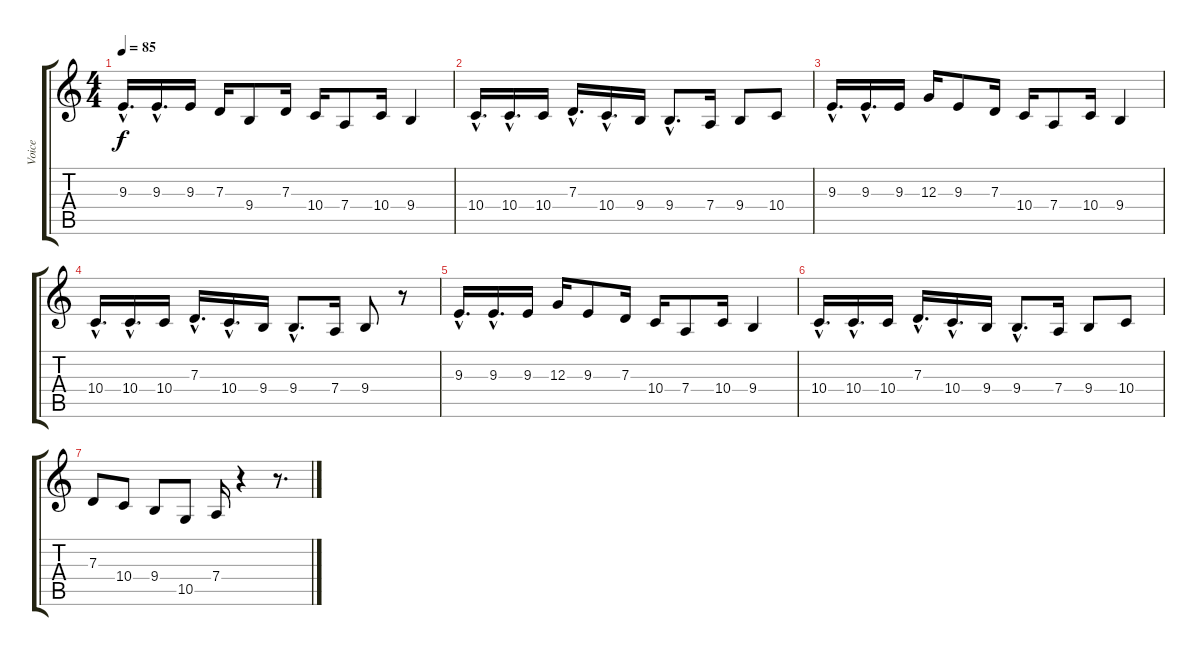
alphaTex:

\track ("Voice" "Voice") {instrument choiraahs}
\staff {score tabs}
\tuning (E4 B3 G3 D3 A2 E2) {hide}
\ts (4 4)
\tempo 85
\clef g2
\ks c
9.3{hac}.16{d dy f} 9.3{hac}.16{d} 9.3.16 7.3.16 9.4.8 7.3.16 10.4.16 7.4.8 10.4.16 9.4.4 |
10.4{hac}.16{d} 10.4{hac}.16{d} 10.4.16 7.3{hac}.16{d} 10.4{hac}.16{d} 9.4.16 9.4{hac}.8{d} 7.4.16 9.4.8 10.4.8 |
9.3{hac}.16{d} 9.3{hac}.16{d} 9.3.16 12.3.16 9.3.8 7.3.16 10.4.16 7.4.8 10.4.16 9.4.4 |
10.4{hac}.16{d} 10.4{hac}.16{d} 10.4.16 7.3{hac}.16{d} 10.4{hac}.16{d} 9.4.16 9.4{hac}.8{d} 7.4.16 9.4.8 r.8 |
9.3{hac}.16{d} 9.3{hac}.16{d} 9.3.16 12.3.16 9.3.8 7.3.16 10.4.16 7.4.8 10.4.16 9.4.4 |
10.4{hac}.16{d} 10.4{hac}.16{d} 10.4.16 7.3{hac}.16{d} 10.4{hac}.16{d} 9.4.16 9.4{hac}.8{d} 7.4.16 9.4.8 10.4.8 |
7.3.8 10.4.8 9.4.8 10.5.8 7.4.16 r.4 r.8{d}
